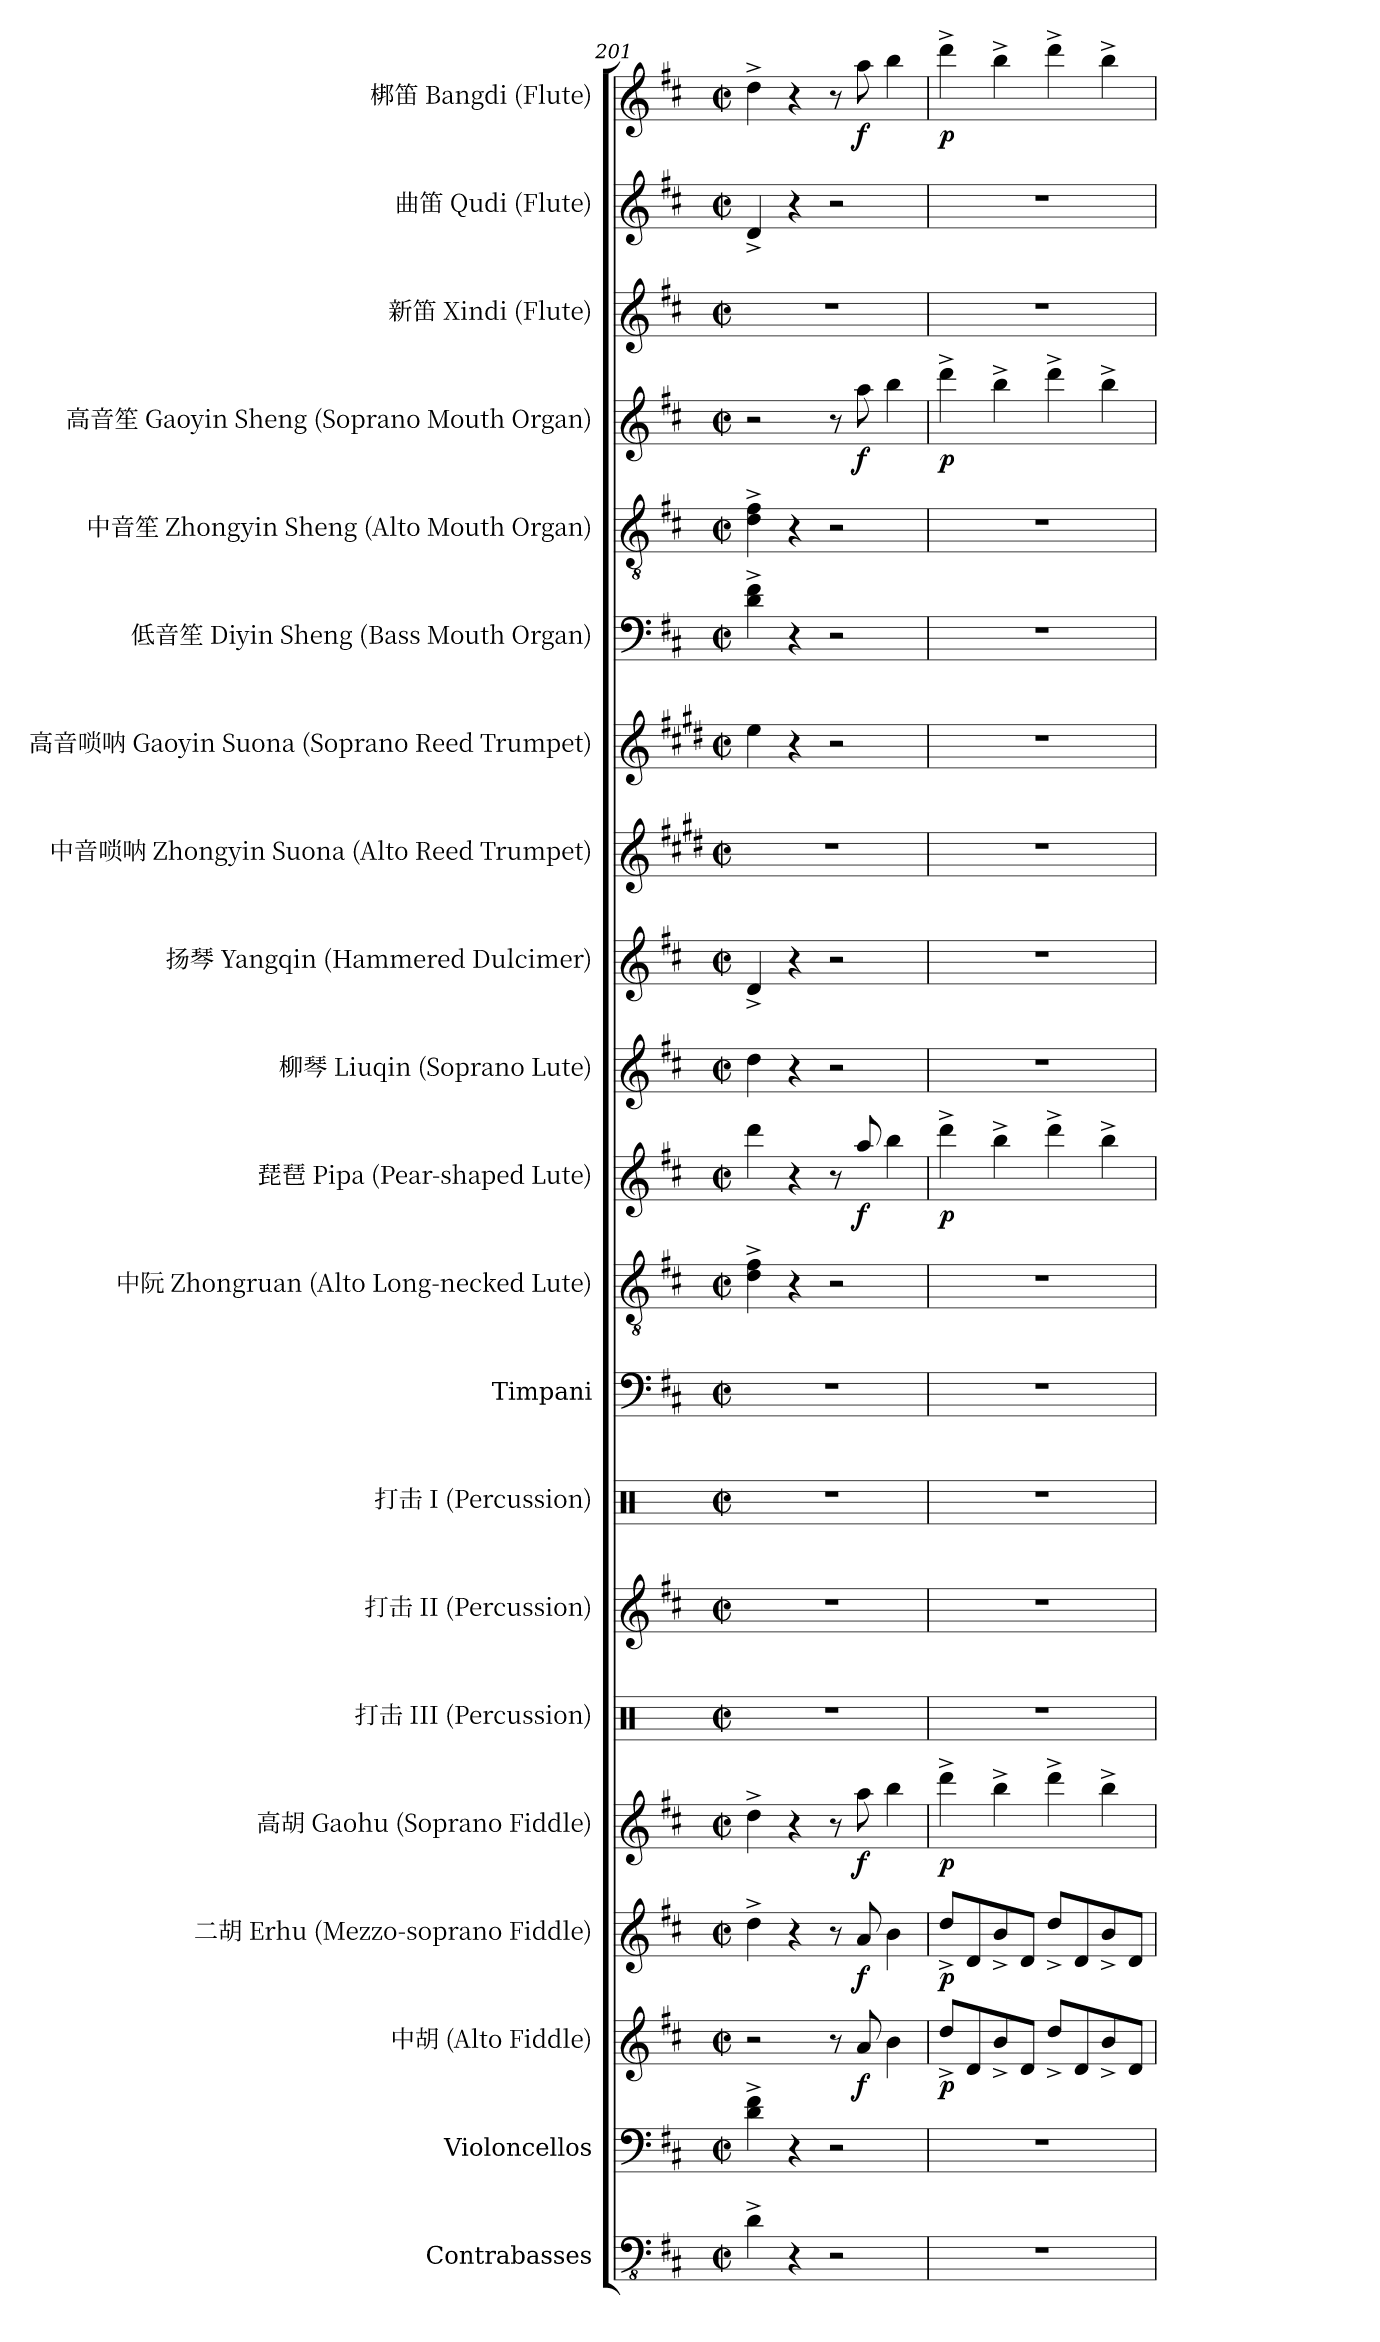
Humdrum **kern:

**kern	**kern	**kern	**dynam	**kern	**dynam	**kern	**dynam	**kern	**kern	**kern	**kern	**kern	**kern	**dynam	**kern	**kern	**kern	**kern	**kern	**kern	**kern	**dynam	**kern	**kern	**kern	**dynam
*part21	*part20	*part19	*part19	*part18	*part18	*part17	*part17	*part16	*part15	*part14	*part13	*part12	*part11	*part11	*part10	*part9	*part8	*part7	*part6	*part5	*part4	*part4	*part3	*part2	*part1	*part1
*staff21	*staff20	*staff19	*staff19	*staff18	*staff18	*staff17	*staff17	*staff16	*staff15	*staff14	*staff13	*staff12	*staff11	*staff11	*staff10	*staff9	*staff8	*staff7	*staff6	*staff5	*staff4	*staff4	*staff3	*staff2	*staff1	*staff1
*I"Contrabasses	*I"Violoncellos	*I"中胡 (Alto Fiddle)	*	*I"二胡 Erhu (Mezzo-soprano Fiddle)	*	*I"高胡 Gaohu (Soprano Fiddle)	*	*I"打击 III (Percussion)	*I"打击 II (Percussion)	*I"打击 I (Percussion)	*I"Timpani	*I"中阮 Zhongruan (Alto Long-necked Lute)	*I"琵琶 Pipa (Pear-shaped Lute)	*	*I"柳琴 Liuqin (Soprano Lute)	*I"扬琴 Yangqin  (Hammered Dulcimer)	*I"中音唢呐 Zhongyin Suona (Alto Reed Trumpet)	*I"高音唢呐 Gaoyin Suona (Soprano Reed Trumpet)	*I"低音笙 Diyin Sheng (Bass Mouth Organ)	*I"中音笙 Zhongyin Sheng (Alto Mouth Organ)	*I"高音笙 Gaoyin Sheng (Soprano Mouth Organ)	*	*I"新笛 Xindi (Flute)	*I"曲笛 Qudi (Flute)	*I"梆笛 Bangdi (Flute)	*
*I'Cbs.	*I'Vcs.	*	*	*	*	*	*	*I'打击 III	*I'打击 II	*I'打击 I	*I'Timp.	*	*	*	*	*	*	*	*	*	*	*	*	*	*	*
*clefFv4	*clefF4	*clefG2	*	*clefG2	*	*clefG2	*	*clefX	*clefG2	*clefX	*clefF4	*clefGv2	*clefG2	*	*clefG2	*clefG2	*clefG2	*clefG2	*clefF4	*clefGv2	*clefG2	*	*clefG2	*clefG2	*clefG2	*
*	*	*	*	*	*	*	*	*	*	*	*	*	*ITrd7c12	*	*	*	*ITrd1c2	*ITrd1c2	*	*	*	*	*	*	*	*
*k[f#c#]	*k[f#c#]	*k[f#c#]	*	*k[f#c#]	*	*k[f#c#]	*	*k[]	*k[f#c#]	*k[]	*k[f#c#]	*k[f#c#]	*k[f#c#]	*	*k[f#c#]	*k[f#c#]	*k[f#c#]	*k[f#c#]	*k[f#c#]	*k[f#c#]	*k[f#c#]	*	*k[f#c#]	*k[f#c#]	*k[f#c#]	*
*M2/2	*M2/2	*M2/2	*	*M2/2	*	*M2/2	*	*M2/2	*M2/2	*M2/2	*M2/2	*M2/2	*M2/2	*	*M2/2	*M2/2	*M2/2	*M2/2	*M2/2	*M2/2	*M2/2	*	*M2/2	*M2/2	*M2/2	*
*met(c|)	*met(c|)	*met(c|)	*	*met(c|)	*	*met(c|)	*	*met(c|)	*met(c|)	*met(c|)	*met(c|)	*met(c|)	*met(c|)	*	*met(c|)	*met(c|)	*met(c|)	*met(c|)	*met(c|)	*met(c|)	*met(c|)	*	*met(c|)	*met(c|)	*met(c|)	*
=201	=201	=201	=201	=201	=201	=201	=201	=201	=201	=201	=201	=201	=201	=201	=201	=201	=201	=201	=201	=201	=201	=201	=201	=201	=201	=201
4D^\	4d\^ 4f#\^	2r	.	4dd^\	.	4dd^\	.	1r	1r	1r	1r	4d\^ 4f#\^	4dd\	.	4dd\	4d^/	1r	4dd\	4d\^ 4f#\^	4d\^ 4f#\^	2r	.	1r	4d^/	4dd^\	.
4r	4r	.	.	4r	.	4r	.	.	.	.	.	4r	4r	.	4r	4r	.	4r	4r	4r	.	.	.	4r	4r	.
2r	2r	8r	.	8r	.	8r	.	.	.	.	.	2r	8r	.	2r	2r	.	2r	2r	2r	8r	.	.	2r	8r	.
!	!	!	!LO:DY:b	!	!LO:DY:b	!	!LO:DY:b	!	!	!	!	!	!	!LO:DY:b	!	!	!	!	!	!	!	!LO:DY:b	!	!	!	!LO:DY:b
.	.	8a/	f	8a/	f	8aa\	f	.	.	.	.	.	8a/	f	.	.	.	.	.	.	8aa\	f	.	.	8aa\	f
.	.	4b\	.	4b\	.	4bb\	.	.	.	.	.	.	4b\	.	.	.	.	.	.	.	4bb\	.	.	.	4bb\	.
=202	=202	=202	=202	=202	=202	=202	=202	=202	=202	=202	=202	=202	=202	=202	=202	=202	=202	=202	=202	=202	=202	=202	=202	=202	=202	=202
!	!	!	!LO:DY:b	!	!LO:DY:b	!	!LO:DY:b	!	!	!	!	!	!	!LO:DY:b	!	!	!	!	!	!	!	!LO:DY:b	!	!	!	!LO:DY:b
1r	1r	8dd^/L	p	8dd^/L	p	4ddd^\	p	1r	1r	1r	1r	1r	4dd^\	p	1r	1r	1r	1r	1r	1r	4ddd^\	p	1r	1r	4ddd^\	p
.	.	8d/	.	8d/	.	.	.	.	.	.	.	.	.	.	.	.	.	.	.	.	.	.	.	.	.	.
.	.	8b^/	.	8b^/	.	4bb^\	.	.	.	.	.	.	4b^\	.	.	.	.	.	.	.	4bb^\	.	.	.	4bb^\	.
.	.	8d/J	.	8d/J	.	.	.	.	.	.	.	.	.	.	.	.	.	.	.	.	.	.	.	.	.	.
.	.	8dd^/L	.	8dd^/L	.	4ddd^\	.	.	.	.	.	.	4dd^\	.	.	.	.	.	.	.	4ddd^\	.	.	.	4ddd^\	.
.	.	8d/	.	8d/	.	.	.	.	.	.	.	.	.	.	.	.	.	.	.	.	.	.	.	.	.	.
.	.	8b^/	.	8b^/	.	4bb^\	.	.	.	.	.	.	4b^\	.	.	.	.	.	.	.	4bb^\	.	.	.	4bb^\	.
.	.	8d/J	.	8d/J	.	.	.	.	.	.	.	.	.	.	.	.	.	.	.	.	.	.	.	.	.	.
=	=	=	=	=	=	=	=	=	=	=	=	=	=	=	=	=	=	=	=	=	=	=	=	=	=	=
*-	*-	*-	*-	*-	*-	*-	*-	*-	*-	*-	*-	*-	*-	*-	*-	*-	*-	*-	*-	*-	*-	*-	*-	*-	*-	*-
